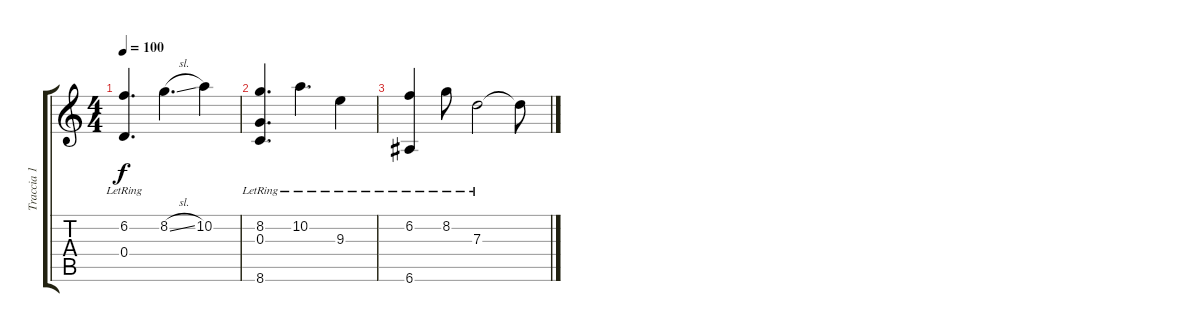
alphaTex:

\track ("Traccia 1" "Traccia 1") {instrument electricguitarjazz}
\staff {score tabs}
\tuning (E4 B3 G3 D3 A2 E2) {hide}
\ts (4 4)
\tempo 100
\clef g2
\ks c
(6.2 0.4{lr}).4{d dy f} 8.2{sl}.4{d} 10.2.4 |
(8.2{lr} 0.3{lr} 8.6{lr}).4{d} 10.2{lr}.4{d} 9.3{lr}.4 |
(6.2 6.6{lr}).4 8.2{lr}.8 7.3{lr}.2 7.3{t}.8
